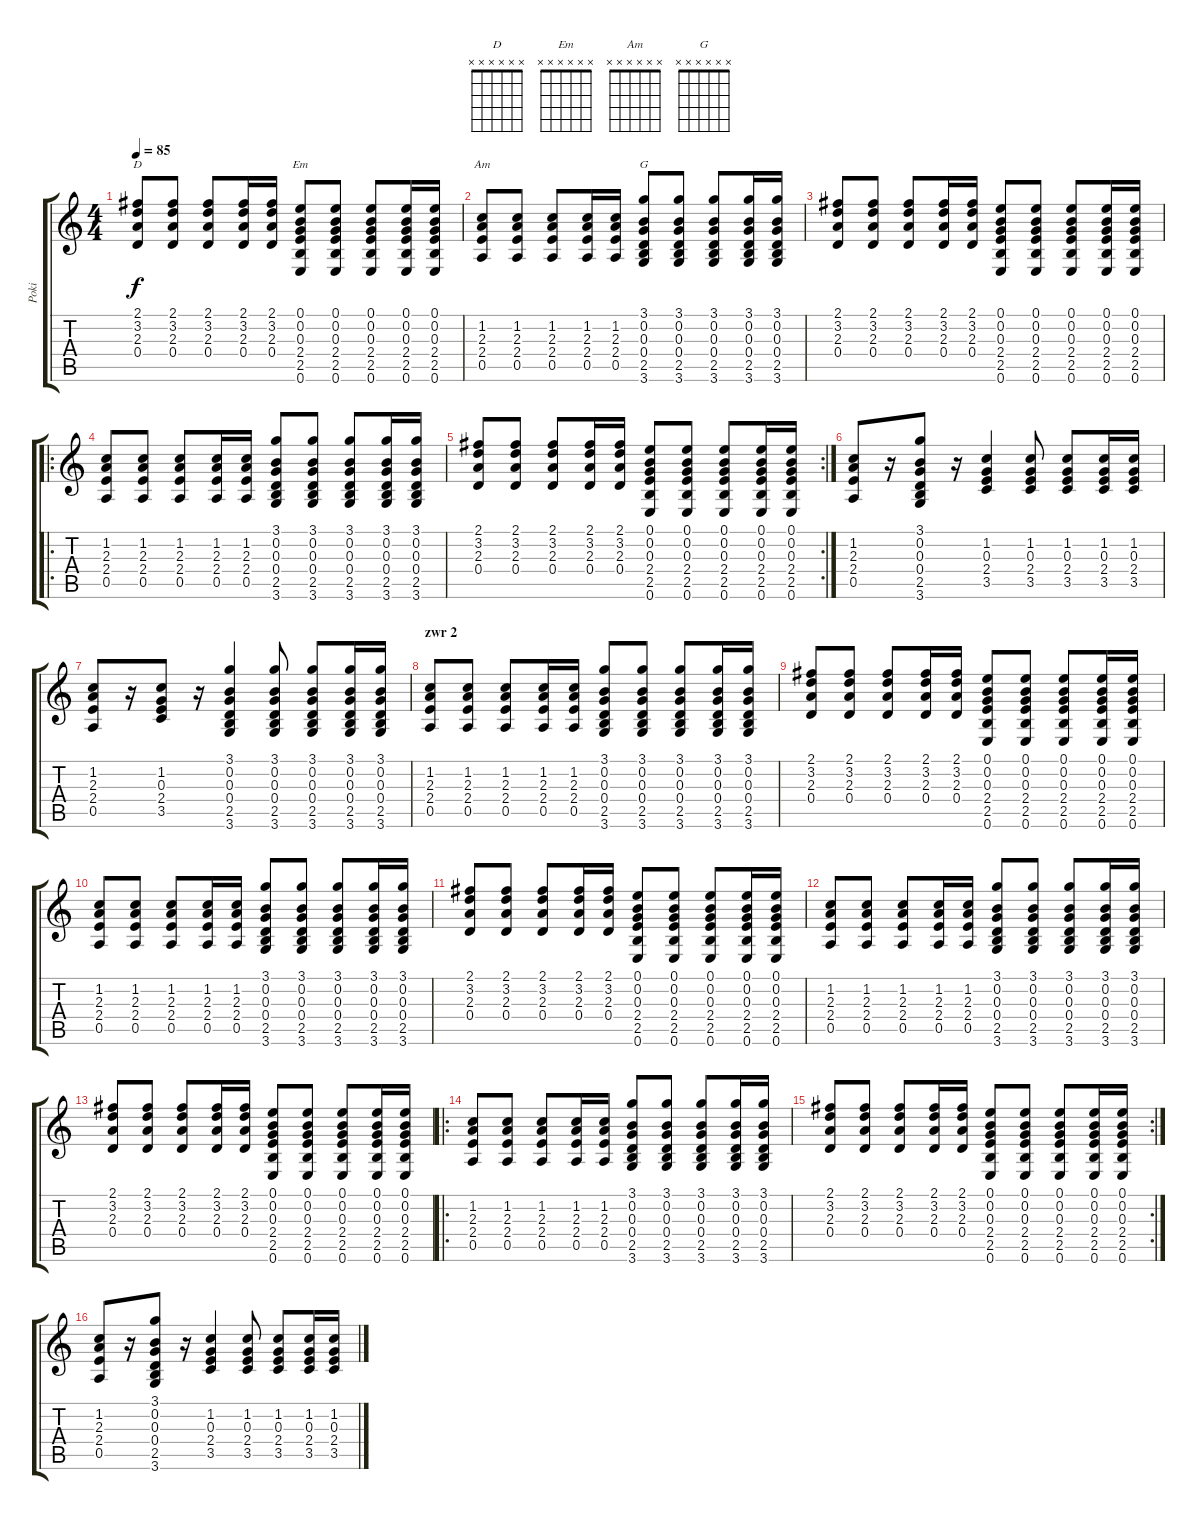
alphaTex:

\track ("Poki" "Poki") {instrument electricguitarclean}
\staff {score tabs}
\tuning (E4 B3 G3 D3 A2 E2) {hide}
\chord ("D" x x x x x x) {firstfret 0}
\chord ("Em" x x x x x x) {firstfret 0}
\chord ("Am" x x x x x x) {firstfret 0}
\chord ("G" x x x x x x) {firstfret 0}
\ts (4 4)
\tempo 85
\clef g2
\ks c
(2.1 3.2 2.3 0.4).8{ch "D" dy f} (2.1 3.2 2.3 0.4).8 (2.1 3.2 2.3 0.4).8 (2.1 3.2 2.3 0.4).16 (2.1 3.2 2.3 0.4).16 (0.1 0.2 0.3 2.4 2.5 0.6).8{ch "Em"} (0.1 0.2 0.3 2.4 2.5 0.6).8 (0.1 0.2 0.3 2.4 2.5 0.6).8 (0.1 0.2 0.3 2.4 2.5 0.6).16 (0.1 0.2 0.3 2.4 2.5 0.6).16 |
(1.2 2.3 2.4 0.5).8{ch "Am"} (1.2 2.3 2.4 0.5).8 (1.2 2.3 2.4 0.5).8 (1.2 2.3 2.4 0.5).16 (1.2 2.3 2.4 0.5).16 (3.1 0.2 0.3 0.4 2.5 3.6).8{ch "G"} (3.1 0.2 0.3 0.4 2.5 3.6).8 (3.1 0.2 0.3 0.4 2.5 3.6).8 (3.1 0.2 0.3 0.4 2.5 3.6).16 (3.1 0.2 0.3 0.4 2.5 3.6).16 |
(2.1 3.2 2.3 0.4).8 (2.1 3.2 2.3 0.4).8 (2.1 3.2 2.3 0.4).8 (2.1 3.2 2.3 0.4).16 (2.1 3.2 2.3 0.4).16 (0.1 0.2 0.3 2.4 2.5 0.6).8 (0.1 0.2 0.3 2.4 2.5 0.6).8 (0.1 0.2 0.3 2.4 2.5 0.6).8 (0.1 0.2 0.3 2.4 2.5 0.6).16 (0.1 0.2 0.3 2.4 2.5 0.6).16 |
\ro
(1.2 2.3 2.4 0.5).8 (1.2 2.3 2.4 0.5).8 (1.2 2.3 2.4 0.5).8 (1.2 2.3 2.4 0.5).16 (1.2 2.3 2.4 0.5).16 (3.1 0.2 0.3 0.4 2.5 3.6).8 (3.1 0.2 0.3 0.4 2.5 3.6).8 (3.1 0.2 0.3 0.4 2.5 3.6).8 (3.1 0.2 0.3 0.4 2.5 3.6).16 (3.1 0.2 0.3 0.4 2.5 3.6).16 |
\rc 2
(2.1 3.2 2.3 0.4).8 (2.1 3.2 2.3 0.4).8 (2.1 3.2 2.3 0.4).8 (2.1 3.2 2.3 0.4).16 (2.1 3.2 2.3 0.4).16 (0.1 0.2 0.3 2.4 2.5 0.6).8 (0.1 0.2 0.3 2.4 2.5 0.6).8 (0.1 0.2 0.3 2.4 2.5 0.6).8 (0.1 0.2 0.3 2.4 2.5 0.6).16 (0.1 0.2 0.3 2.4 2.5 0.6).16 |
(1.2 2.3 2.4 0.5).8 r.16 (3.1 0.2 0.3 0.4 2.5 3.6).8 r.16 (1.2 0.3 2.4 3.5).4 (1.2 0.3 2.4 3.5).8 (1.2 0.3 2.4 3.5).8 (1.2 0.3 2.4 3.5).16 (1.2 0.3 2.4 3.5).16 |
(1.2 2.3 2.4 0.5).8 r.16 (1.2 0.3 2.4 3.5).8 r.16 (3.1 0.2 0.3 0.4 2.5 3.6).4 (3.1 0.2 0.3 0.4 2.5 3.6).8 (3.1 0.2 0.3 0.4 2.5 3.6).8 (3.1 0.2 0.3 0.4 2.5 3.6).16 (3.1 0.2 0.3 0.4 2.5 3.6).16 |
\section ("" "zwr 2")
(1.2 2.3 2.4 0.5).8 (1.2 2.3 2.4 0.5).8 (1.2 2.3 2.4 0.5).8 (1.2 2.3 2.4 0.5).16 (1.2 2.3 2.4 0.5).16 (3.1 0.2 0.3 0.4 2.5 3.6).8 (3.1 0.2 0.3 0.4 2.5 3.6).8 (3.1 0.2 0.3 0.4 2.5 3.6).8 (3.1 0.2 0.3 0.4 2.5 3.6).16 (3.1 0.2 0.3 0.4 2.5 3.6).16 |
(2.1 3.2 2.3 0.4).8 (2.1 3.2 2.3 0.4).8 (2.1 3.2 2.3 0.4).8 (2.1 3.2 2.3 0.4).16 (2.1 3.2 2.3 0.4).16 (0.1 0.2 0.3 2.4 2.5 0.6).8 (0.1 0.2 0.3 2.4 2.5 0.6).8 (0.1 0.2 0.3 2.4 2.5 0.6).8 (0.1 0.2 0.3 2.4 2.5 0.6).16 (0.1 0.2 0.3 2.4 2.5 0.6).16 |
(1.2 2.3 2.4 0.5).8 (1.2 2.3 2.4 0.5).8 (1.2 2.3 2.4 0.5).8 (1.2 2.3 2.4 0.5).16 (1.2 2.3 2.4 0.5).16 (3.1 0.2 0.3 0.4 2.5 3.6).8 (3.1 0.2 0.3 0.4 2.5 3.6).8 (3.1 0.2 0.3 0.4 2.5 3.6).8 (3.1 0.2 0.3 0.4 2.5 3.6).16 (3.1 0.2 0.3 0.4 2.5 3.6).16 |
(2.1 3.2 2.3 0.4).8 (2.1 3.2 2.3 0.4).8 (2.1 3.2 2.3 0.4).8 (2.1 3.2 2.3 0.4).16 (2.1 3.2 2.3 0.4).16 (0.1 0.2 0.3 2.4 2.5 0.6).8 (0.1 0.2 0.3 2.4 2.5 0.6).8 (0.1 0.2 0.3 2.4 2.5 0.6).8 (0.1 0.2 0.3 2.4 2.5 0.6).16 (0.1 0.2 0.3 2.4 2.5 0.6).16 |
(1.2 2.3 2.4 0.5).8 (1.2 2.3 2.4 0.5).8 (1.2 2.3 2.4 0.5).8 (1.2 2.3 2.4 0.5).16 (1.2 2.3 2.4 0.5).16 (3.1 0.2 0.3 0.4 2.5 3.6).8 (3.1 0.2 0.3 0.4 2.5 3.6).8 (3.1 0.2 0.3 0.4 2.5 3.6).8 (3.1 0.2 0.3 0.4 2.5 3.6).16 (3.1 0.2 0.3 0.4 2.5 3.6).16 |
(2.1 3.2 2.3 0.4).8 (2.1 3.2 2.3 0.4).8 (2.1 3.2 2.3 0.4).8 (2.1 3.2 2.3 0.4).16 (2.1 3.2 2.3 0.4).16 (0.1 0.2 0.3 2.4 2.5 0.6).8 (0.1 0.2 0.3 2.4 2.5 0.6).8 (0.1 0.2 0.3 2.4 2.5 0.6).8 (0.1 0.2 0.3 2.4 2.5 0.6).16 (0.1 0.2 0.3 2.4 2.5 0.6).16 |
\ro
(1.2 2.3 2.4 0.5).8 (1.2 2.3 2.4 0.5).8 (1.2 2.3 2.4 0.5).8 (1.2 2.3 2.4 0.5).16 (1.2 2.3 2.4 0.5).16 (3.1 0.2 0.3 0.4 2.5 3.6).8 (3.1 0.2 0.3 0.4 2.5 3.6).8 (3.1 0.2 0.3 0.4 2.5 3.6).8 (3.1 0.2 0.3 0.4 2.5 3.6).16 (3.1 0.2 0.3 0.4 2.5 3.6).16 |
\rc 2
(2.1 3.2 2.3 0.4).8 (2.1 3.2 2.3 0.4).8 (2.1 3.2 2.3 0.4).8 (2.1 3.2 2.3 0.4).16 (2.1 3.2 2.3 0.4).16 (0.1 0.2 0.3 2.4 2.5 0.6).8 (0.1 0.2 0.3 2.4 2.5 0.6).8 (0.1 0.2 0.3 2.4 2.5 0.6).8 (0.1 0.2 0.3 2.4 2.5 0.6).16 (0.1 0.2 0.3 2.4 2.5 0.6).16 |
(1.2 2.3 2.4 0.5).8 r.16 (3.1 0.2 0.3 0.4 2.5 3.6).8 r.16 (1.2 0.3 2.4 3.5).4 (1.2 0.3 2.4 3.5).8 (1.2 0.3 2.4 3.5).8 (1.2 0.3 2.4 3.5).16 (1.2 0.3 2.4 3.5).16
